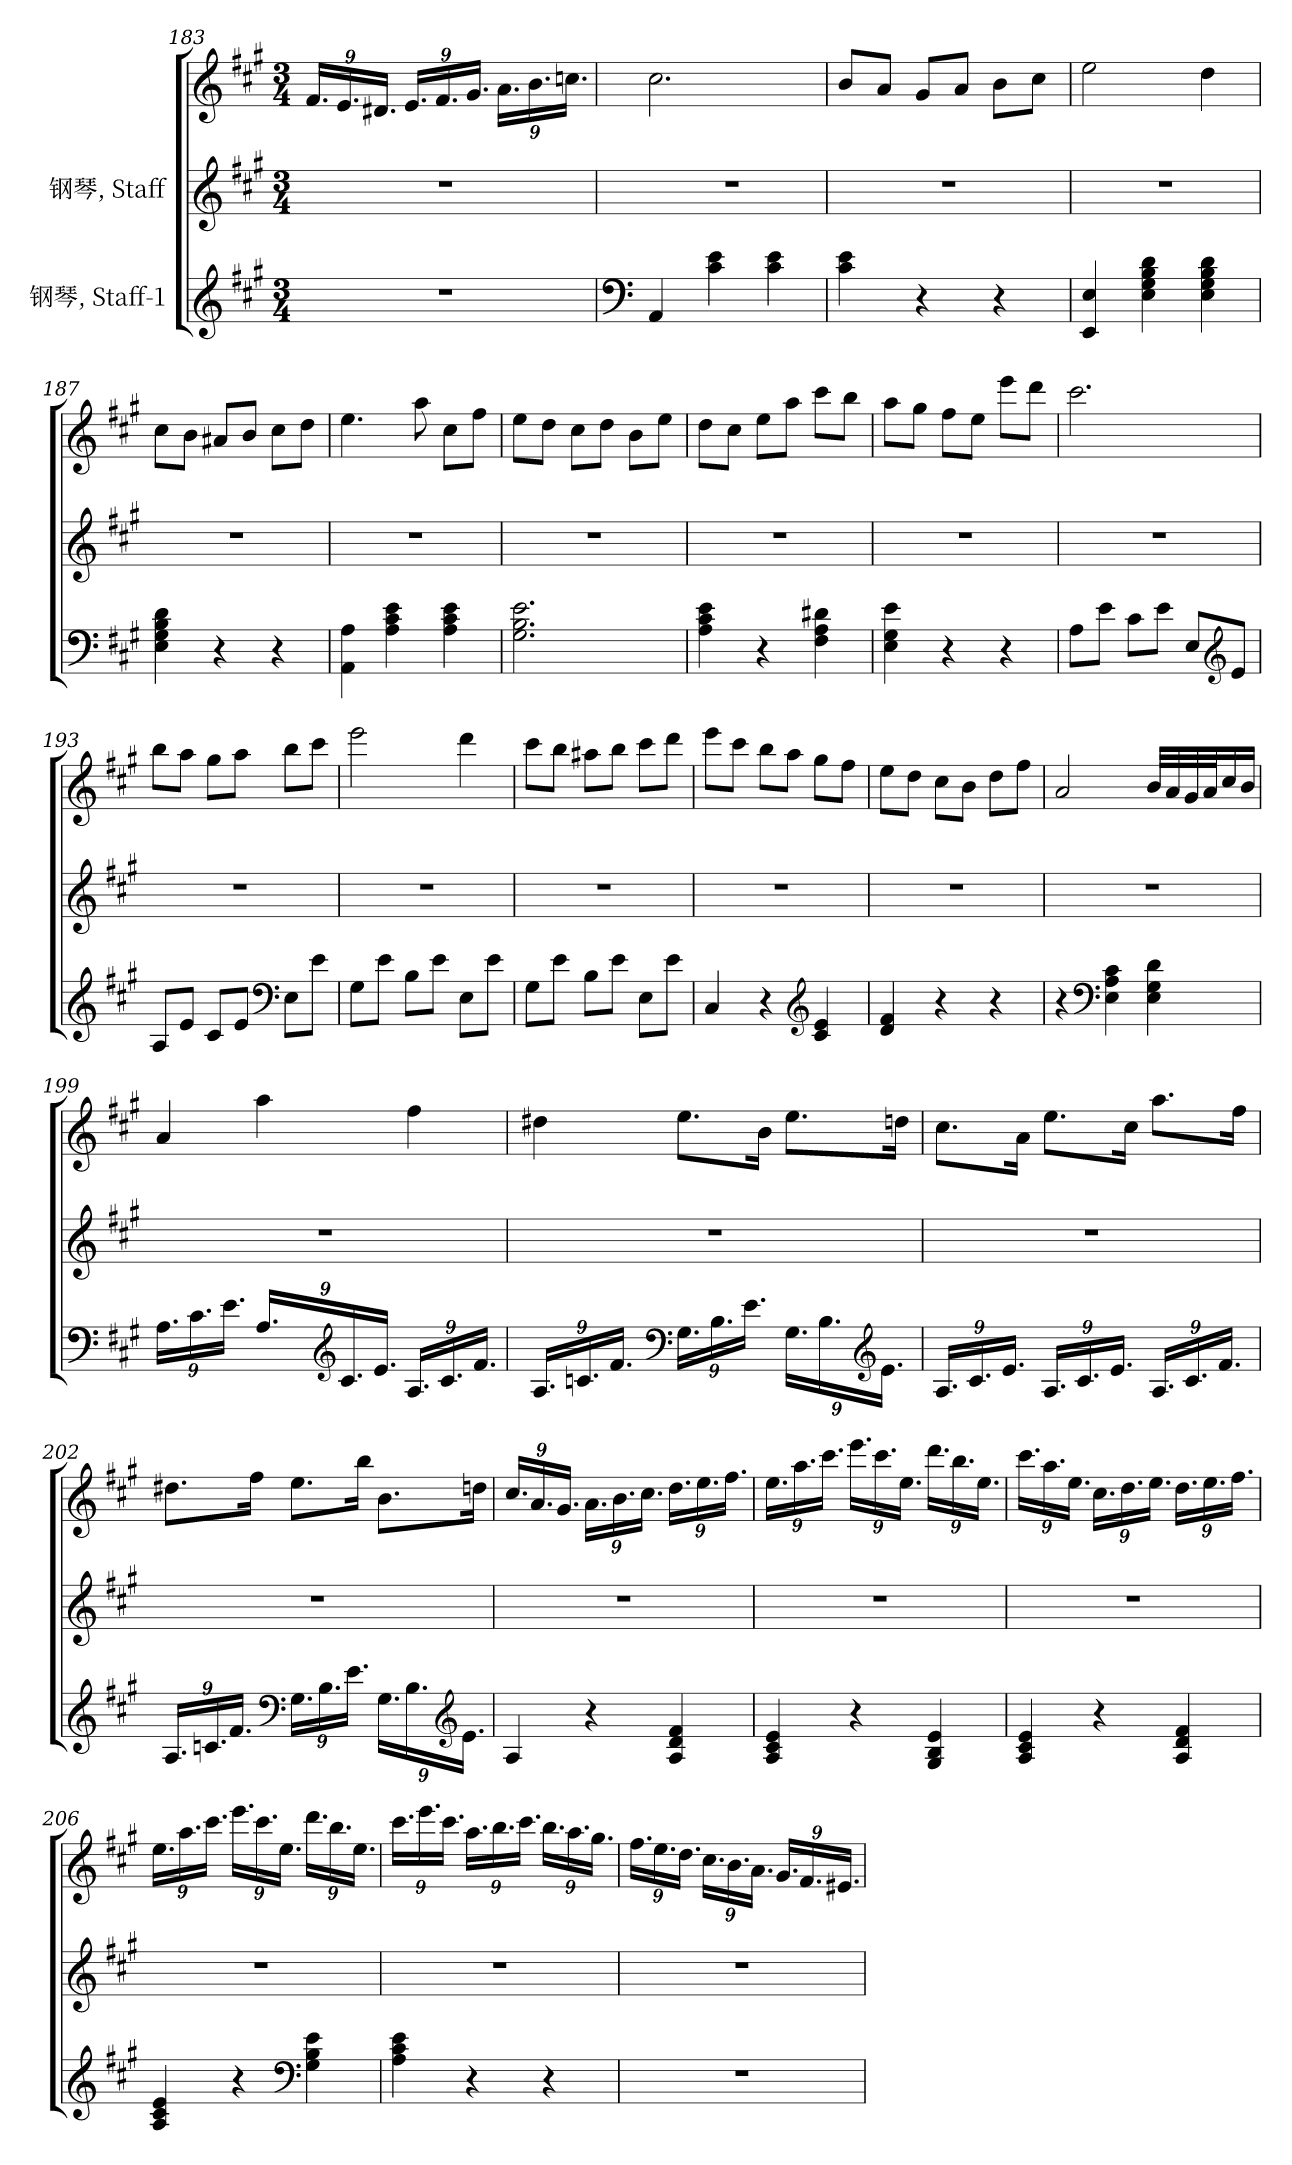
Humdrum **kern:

**kern	**kern	**kern
*part2	*part1	*part1
*staff3	*staff2	*staff1
*I"钢琴, Staff-1	*I"钢琴, Staff	*
!!LO:PB:g=z
*clefG2	*clefG2	*clefG2
*k[f#c#g#]	*k[f#c#g#]	*k[f#c#g#]
*M3/4	*M3/4	*M3/4
*	*	*Xbrackettup
=183	=183	=183
2.r	2.r	18.f#/LL
.	.	18.e/
.	.	18.d#X/JJ
.	.	18.e/LL
.	.	18.f#/
.	.	18.g#/JJ
.	.	18.a\LL
.	.	18.b\
.	.	18.ccn\JJ
=184	=184	=184
*clefF4	*	*
4AA/	2.r	2.cc#\
4c#\ 4e\	.	.
4c#\ 4e\	.	.
=185	=185	=185
4c#\ 4e\	2.r	8b/L
.	.	8a/J
4r	.	8g#/L
.	.	8a/J
4r	.	8b\L
.	.	8cc#\J
=186	=186	=186
4EE/ 4E/	2.r	2ee\
4E\ 4G#\ 4B\ 4d\	.	.
4E\ 4G#\ 4B\ 4d\	.	4dd\
=187	=187	=187
4E\ 4G#\ 4B\ 4d\	2.r	8cc#\L
.	.	8b\J
4r	.	8a#X/L
.	.	8b/J
4r	.	8cc#\L
.	.	8dd\J
!!LO:LB:g=z
=188	=188	=188
4AA\ 4A\	2.r	4.ee\
4A\ 4c#\ 4e\	.	.
.	.	8aa\
4A\ 4c#\ 4e\	.	8cc#\L
.	.	8ff#\J
=189	=189	=189
2.G#\ 2.B\ 2.e\	2.r	8ee\L
.	.	8dd\J
.	.	8cc#\L
.	.	8dd\J
.	.	8b\L
.	.	8ee\J
=190	=190	=190
4A\ 4c#\ 4e\	2.r	8dd\L
.	.	8cc#\J
4r	.	8ee\L
.	.	8aa\J
4F#\ 4A\ 4d#X\	.	8ccc#\L
.	.	8bb\J
=191	=191	=191
4E\ 4G#\ 4e\	2.r	8aa\L
.	.	8gg#\J
4r	.	8ff#\L
.	.	8ee\J
4r	.	8eee\L
.	.	8ddd\J
=192	=192	=192
8A\L	2.r	2.ccc#\
8e\J	.	.
8c#\L	.	.
8e\J	.	.
8E/L	.	.
*clefG2	*	*
8e/J	.	.
!!LO:LB:g=z
=193	=193	=193
8A/L	2.r	8bb\L
8e/J	.	8aa\J
8c#/L	.	8gg#\L
8e/J	.	8aa\J
*clefF4	*	*
8E\L	.	8bb\L
8e\J	.	8ccc#\J
=194	=194	=194
8G#\L	2.r	2eee\
8e\J	.	.
8B\L	.	.
8e\J	.	.
8E\L	.	4ddd\
8e\J	.	.
=195	=195	=195
8G#\L	2.r	8ccc#\L
8e\J	.	8bb\J
8B\L	.	8aa#X\L
8e\J	.	8bb\J
8E\L	.	8ccc#\L
8e\J	.	8ddd\J
=196	=196	=196
4C#/	2.r	8eee\L
.	.	8ccc#\J
4r	.	8bb\L
.	.	8aa\J
*clefG2	*	*
4c#/ 4e/	.	8gg#\L
.	.	8ff#\J
=197	=197	=197
4d/ 4f#/	2.r	8ee\L
.	.	8dd\J
4r	.	8cc#\L
.	.	8b\J
4r	.	8dd\L
.	.	8ff#\J
!!LO:LB:g=z
=198	=198	=198
4r	2.r	2a/
*clefF4	*	*
4E\ 4A\ 4c#\	.	.
4E\ 4G#\ 4d\	.	32b/LLL
.	.	32a/
.	.	32g#/
.	.	32a/J
.	.	16cc#/
.	.	16b/JJ
=199	=199	=199
*Xbrackettup	*	*
18.A\LL	2.r	4a/
18.c#\	.	.
18.e\JJ	.	.
18.A/LL	.	4aa\
*clefG2	*	*
18.c#/	.	.
18.e/JJ	.	.
18.A/LL	.	4ff#\
18.c#/	.	.
18.f#/JJ	.	.
!!LO:PB:g=z
=200	=200	=200
18.A/LL	2.r	4dd#X\
18.cn/	.	.
18.f#/JJ	.	.
*clefF4	*	*
18.G#\LL	.	8.ee\L
18.B\	.	.
18.e\JJ	.	.
.	.	16b\Jk
18.G#\LL	.	8.ee\L
18.B\	.	.
*clefG2	*	*
18.e\JJ	.	.
.	.	16ddn\Jk
=201	=201	=201
18.A/LL	2.r	8.cc#\L
18.c#/	.	.
18.e/JJ	.	.
.	.	16a\Jk
18.A/LL	.	8.ee\L
18.c#/	.	.
18.e/JJ	.	.
.	.	16cc#\Jk
18.A/LL	.	8.aa\L
18.c#/	.	.
18.f#/JJ	.	.
.	.	16ff#\Jk
!!LO:LB:g=z
=202	=202	=202
18.A/LL	2.r	8.dd#X\L
18.cn/	.	.
18.f#/JJ	.	.
.	.	16ff#\Jk
*clefF4	*	*
18.G#\LL	.	8.ee\L
18.B\	.	.
18.e\JJ	.	.
.	.	16bb\Jk
18.G#\LL	.	8.b\L
18.B\	.	.
*clefG2	*	*
18.e\JJ	.	.
.	.	16ddn\Jk
=203	=203	=203
4A/	2.r	18.cc#/LL
.	.	18.a/
.	.	18.g#/JJ
4r	.	18.a\LL
.	.	18.b\
.	.	18.cc#\JJ
4A/ 4d/ 4f#/	.	18.dd\LL
.	.	18.ee\
.	.	18.ff#\JJ
!!LO:LB:g=z
=204	=204	=204
4A/ 4c#/ 4e/	2.r	18.ee\LL
.	.	18.aa\
.	.	18.ccc#\JJ
4r	.	18.eee\LL
.	.	18.ccc#\
.	.	18.ee\JJ
4G#/ 4B/ 4e/	.	18.ddd\LL
.	.	18.bb\
.	.	18.ee\JJ
=205	=205	=205
4A/ 4c#/ 4e/	2.r	18.ccc#\LL
.	.	18.aa\
.	.	18.ee\JJ
4r	.	18.cc#\LL
.	.	18.dd\
.	.	18.ee\JJ
4A/ 4d/ 4f#/	.	18.dd\LL
.	.	18.ee\
.	.	18.ff#\JJ
!!LO:LB:g=z
=206	=206	=206
4A/ 4c#/ 4e/	2.r	18.ee\LL
.	.	18.aa\
.	.	18.ccc#\JJ
4r	.	18.eee\LL
.	.	18.ccc#\
.	.	18.ee\JJ
*clefF4	*	*
4G#\ 4B\ 4e\	.	18.ddd\LL
.	.	18.bb\
.	.	18.ee\JJ
=207	=207	=207
4A\ 4c#\ 4e\	2.r	18.ccc#\LL
.	.	18.eee\
.	.	18.ccc#\JJ
4r	.	18.aa\LL
.	.	18.bb\
.	.	18.ccc#\JJ
4r	.	18.bb\LL
.	.	18.aa\
.	.	18.gg#\JJ
!!LO:PB:g=z
=208	=208	=208
2.r	2.r	18.ff#\LL
.	.	18.ee\
.	.	18.dd\JJ
.	.	18.cc#\LL
.	.	18.b\
.	.	18.a\JJ
.	.	18.g#/LL
.	.	18.f#/
.	.	18.e#X/JJ
=	=	=
*-	*-	*-
